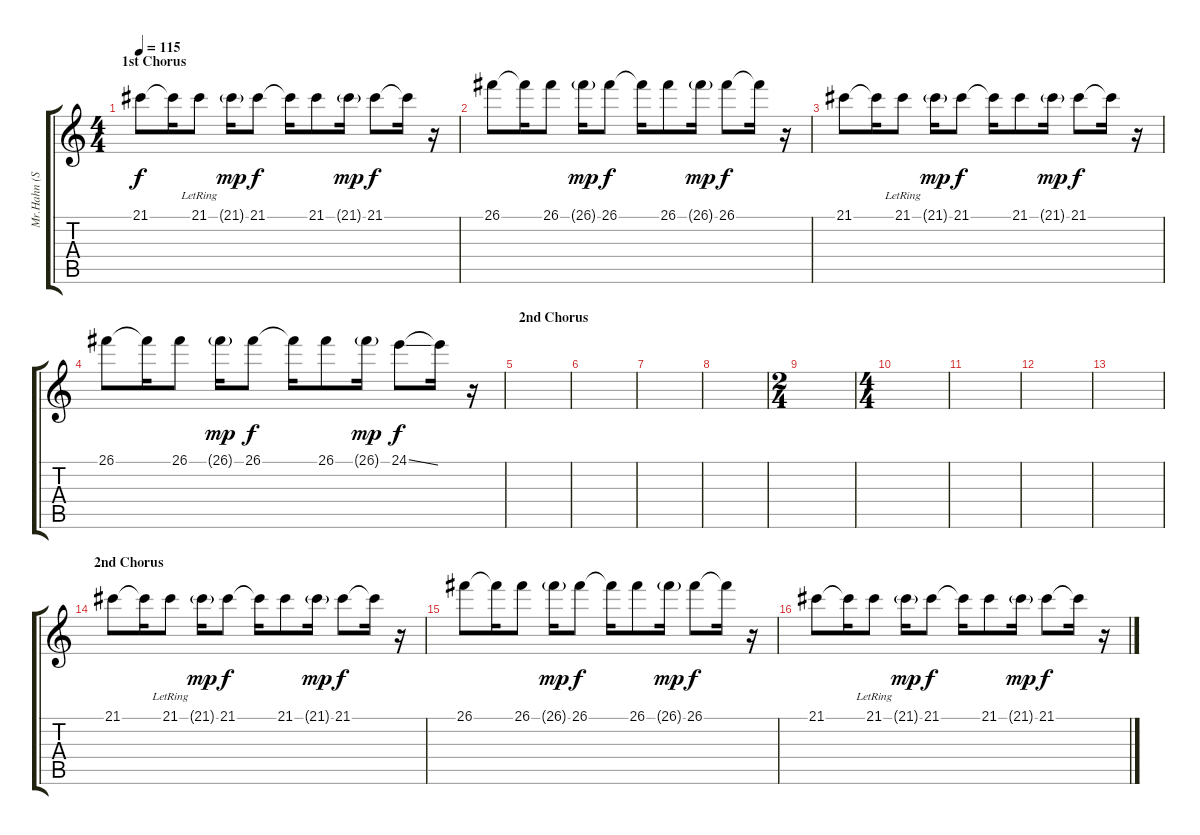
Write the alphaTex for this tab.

\track ("Mr.Hahn (Sampler)" "Mr.Hahn (S") {instrument fx1rain}
\staff {score tabs}
\tuning (E4 B3 G3 D3 A2 E2) {hide}
\ts (4 4)
\section ("" "1st Chorus")
\tempo 115
\clef g2
\ks c
21.1.8{dy f} 21.1{t}.16 21.1{lr}.8 21.1{g}.16{dy mp} 21.1.8{dy f} 21.1{t}.16 21.1.8 21.1{g}.16{dy mp} 21.1.8{dy f} 21.1{t}.16 r.16 |
26.1.8 26.1{t}.16 26.1.8 26.1{g}.16{dy mp} 26.1.8{dy f} 26.1{t}.16 26.1.8 26.1{g}.16{dy mp} 26.1.8{dy f} 26.1{t}.16 r.16 |
21.1.8 21.1{t}.16 21.1{lr}.8 21.1{g}.16{dy mp} 21.1.8{dy f} 21.1{t}.16 21.1.8 21.1{g}.16{dy mp} 21.1.8{dy f} 21.1{t}.16 r.16 |
26.1.8 26.1{t}.16 26.1.8 26.1{g}.16{dy mp} 26.1.8{dy f} 26.1{t}.16 26.1.8 26.1{g}.16{dy mp} 24.1{ss}.8{dy f} 24.1{t}.16 r.16 |
\section ("" "2nd Chorus")
|
|
|
|
\ts (2 4)
|
\ts (4 4)
|
|
|
|
\section ("" "2nd Chorus")
21.1.8 21.1{t}.16 21.1{lr}.8 21.1{g}.16{dy mp} 21.1.8{dy f} 21.1{t}.16 21.1.8 21.1{g}.16{dy mp} 21.1.8{dy f} 21.1{t}.16 r.16 |
26.1.8 26.1{t}.16 26.1.8 26.1{g}.16{dy mp} 26.1.8{dy f} 26.1{t}.16 26.1.8 26.1{g}.16{dy mp} 26.1.8{dy f} 26.1{t}.16 r.16 |
21.1.8 21.1{t}.16 21.1{lr}.8 21.1{g}.16{dy mp} 21.1.8{dy f} 21.1{t}.16 21.1.8 21.1{g}.16{dy mp} 21.1.8{dy f} 21.1{t}.16 r.16
